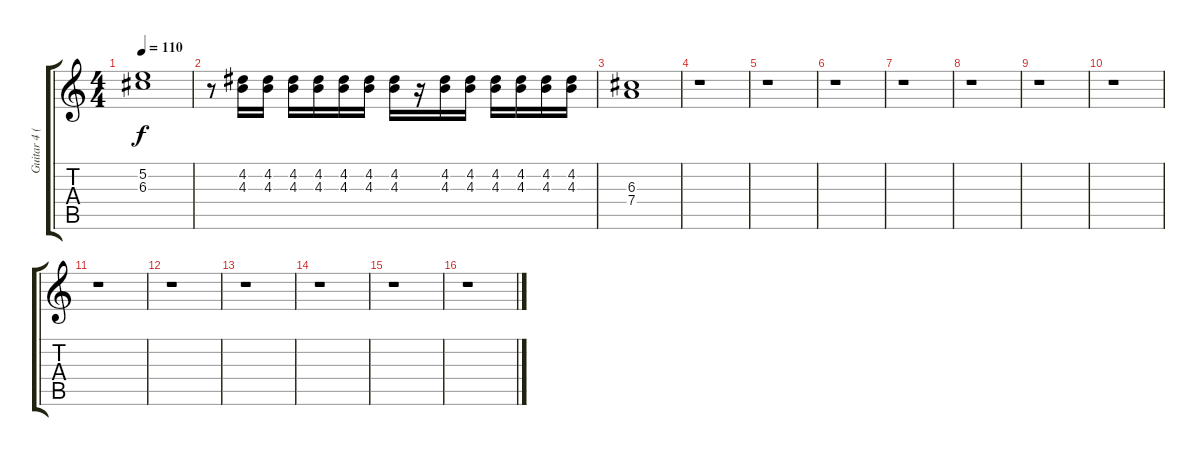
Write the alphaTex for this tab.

\track ("Guitar 4 (crunch)" "Guitar 4 (") {instrument overdrivenguitar}
\staff {score tabs}
\tuning (E4 B3 G3 D3 A2 E2) {hide}
\ts (4 4)
\tempo 110
\clef g2
\ks c
(5.2 6.3).1{dy f} |
r.8 (4.2 4.3).16 (4.2 4.3).16 (4.2 4.3).16 (4.2 4.3).16 (4.2 4.3).16 (4.2 4.3).16 (4.2 4.3).16 r.16 (4.2 4.3).16 (4.2 4.3).16 (4.2 4.3).16 (4.2 4.3).16 (4.2 4.3).16 (4.2 4.3).16 |
(6.3 7.4).1 |
r.1 |
r.1 |
r.1 |
r.1 |
r.1 |
r.1 |
r.1 |
r.1 |
r.1 |
r.1 |
r.1 |
r.1 |
r.1
